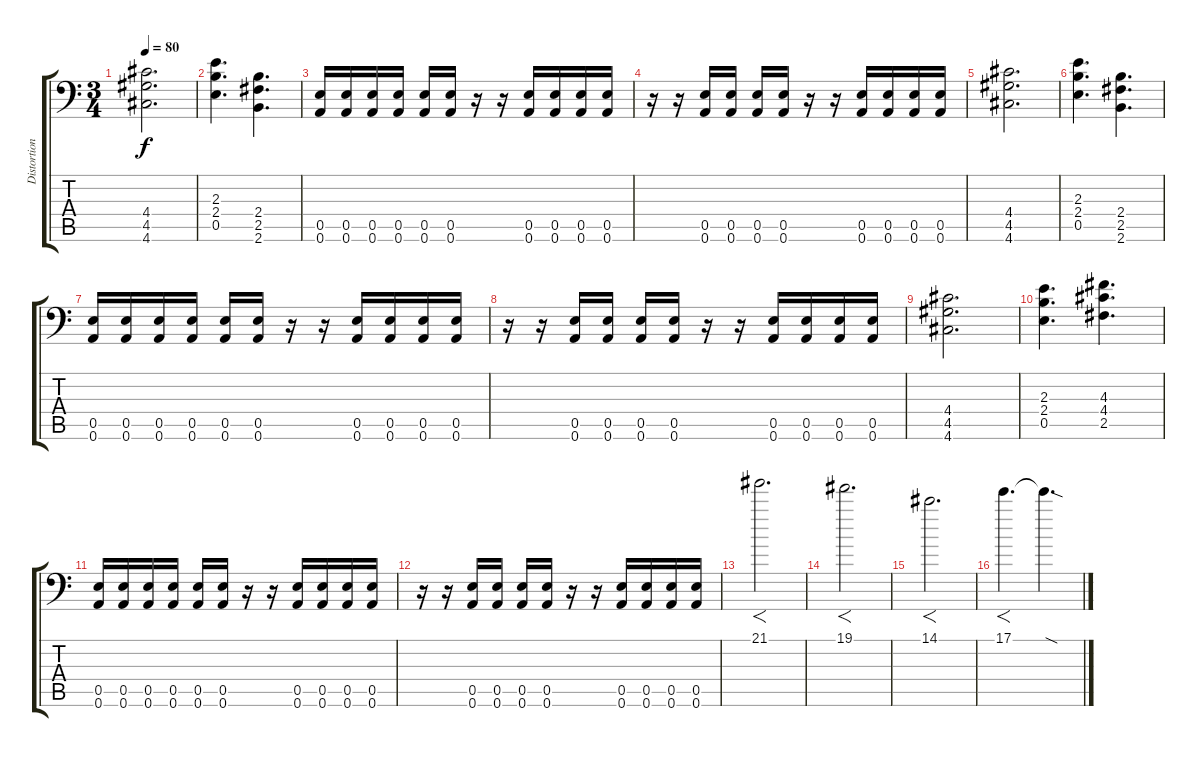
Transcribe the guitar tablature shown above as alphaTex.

\track ("Distortion Guitar" "Distortion") {instrument distortionguitar}
\staff {score tabs}
\tuning (B3 Gb3 D3 A2 E2 A1) {hide}
\ts (3 4)
\tempo 80
\clef f4
\ks c
(4.4 4.5 4.6).2{d dy f} |
(2.3 2.4 0.5).4{d} (2.4 2.5 2.6).4{d} |
(0.5 0.6).16 (0.5 0.6).16 (0.5 0.6).16 (0.5 0.6).16 (0.5 0.6).16 (0.5 0.6).16 r.16 r.16 (0.5 0.6).16 (0.5 0.6).16 (0.5 0.6).16 (0.5 0.6).16 |
r.16 r.16 (0.5 0.6).16 (0.5 0.6).16 (0.5 0.6).16 (0.5 0.6).16 r.16 r.16 (0.5 0.6).16 (0.5 0.6).16 (0.5 0.6).16 (0.5 0.6).16 |
(4.4 4.5 4.6).2{d} |
(2.3 2.4 0.5).4{d} (2.4 2.5 2.6).4{d} |
(0.5 0.6).16 (0.5 0.6).16 (0.5 0.6).16 (0.5 0.6).16 (0.5 0.6).16 (0.5 0.6).16 r.16 r.16 (0.5 0.6).16 (0.5 0.6).16 (0.5 0.6).16 (0.5 0.6).16 |
r.16 r.16 (0.5 0.6).16 (0.5 0.6).16 (0.5 0.6).16 (0.5 0.6).16 r.16 r.16 (0.5 0.6).16 (0.5 0.6).16 (0.5 0.6).16 (0.5 0.6).16 |
(4.4 4.5 4.6).2{d} |
(2.3 2.4 0.5).4{d} (4.3 4.4 2.5).4{d} |
(0.5 0.6).16 (0.5 0.6).16 (0.5 0.6).16 (0.5 0.6).16 (0.5 0.6).16 (0.5 0.6).16 r.16 r.16 (0.5 0.6).16 (0.5 0.6).16 (0.5 0.6).16 (0.5 0.6).16 |
r.16 r.16 (0.5 0.6).16 (0.5 0.6).16 (0.5 0.6).16 (0.5 0.6).16 r.16 r.16 (0.5 0.6).16 (0.5 0.6).16 (0.5 0.6).16 (0.5 0.6).16 |
21.1.2{f d} |
19.1.2{f d balance 0} |
14.1.2{f d balance 16} |
17.1.4{f d balance 8} 17.1{sod t}.4{d}
